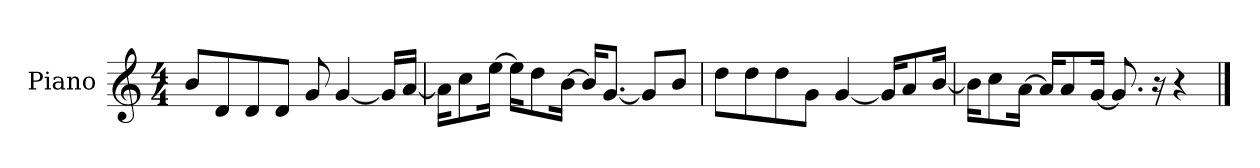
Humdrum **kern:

**kern
*part1
*staff1
*I"Piano
*I'P-no
*clefG2
*k[]
*M4/4
*MM90
=1
8b/L
8d/
8d/
8d/J
8g/
[4g/
16g/LL]
[16a/JJ
=2
16a\KL]
8cc\
[16ee\Jk
16ee\KL]
8dd\
[16b\Jk
16b/KL]
[8.g/J
8g/L]
8b/J
=3
8dd\L
8dd\
8dd\
8g\J
[4g/
16g/KL]
8a/
[16b/Jk
=4
16b\KL]
8cc\
[16a\Jk
16a/KL]
8a/
[16g/Jk
8.g/]
16r
4r
==
*-
